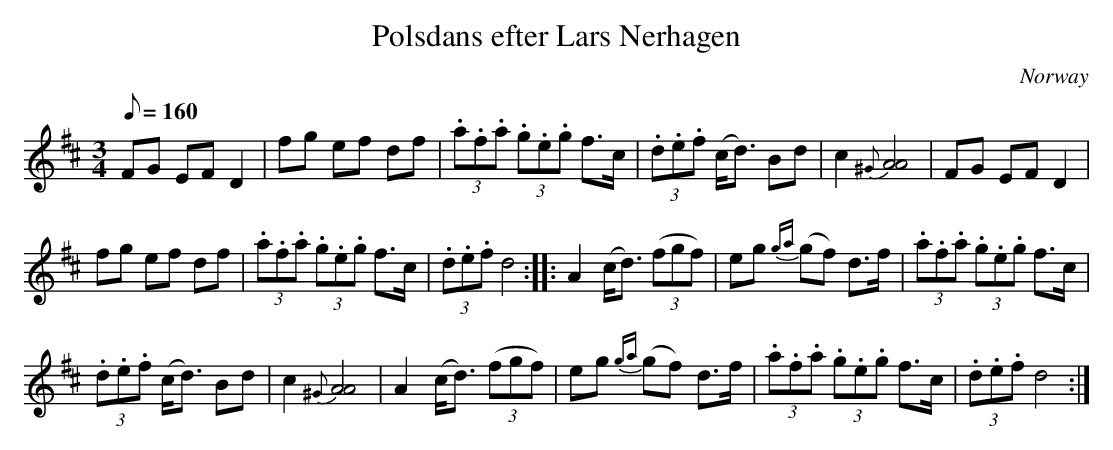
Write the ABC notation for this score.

X:1
T:Polsdans efter Lars Nerhagen
L:1/8
M:3/4
O:Norway
Q:160
K:D major
FG EF D2 | fg ef df | \
(3.a.f.a (3.g.e.g f>c | (3.d.e.f (c<d) Bd |\
c2 {^G}[A4A4] | FG EF D2 |
fg ef df | (3.a.f.a (3.g.e.g f>c | (3.d.e.f d4 ::\
A2 (c<d) ((3fgf) | eg {ga}(gf) d>f | \
(3.a.f.a (3.g.e.g f>c |
(3.d.e.f (c<d) Bd | c2 {^G}[A4A4] | \
A2 (c<d) ((3fgf) | eg {ga}(gf) d>f | \
(3.a.f.a (3.g.e.g f>c | (3.d.e.f d4 :|
